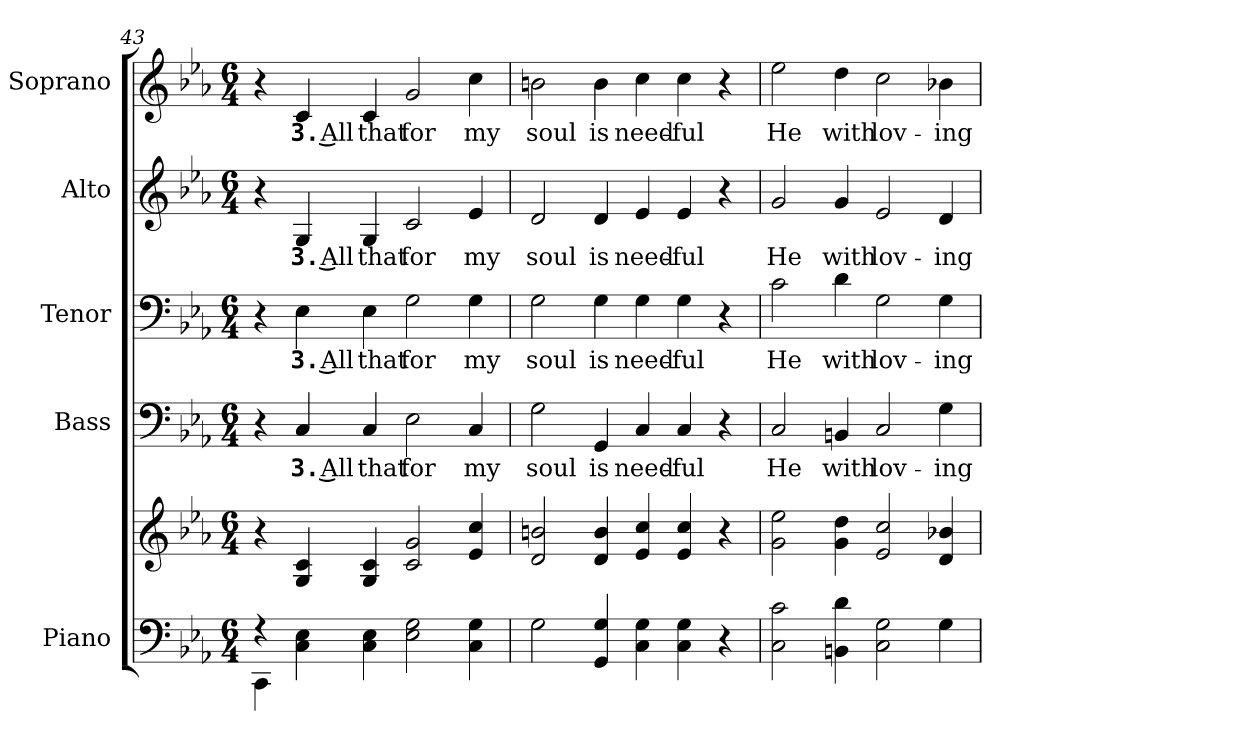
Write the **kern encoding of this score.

**kern	**kern	**kern	**text	**kern	**text	**kern	**text	**kern	**text
*part5	*part5	*part4	*part4	*part3	*part3	*part2	*part2	*part1	*part1
*staff6	*staff5	*staff4	*staff4	*staff3	*staff3	*staff2	*staff2	*staff1	*staff1
*I"Piano	*	*I"Bass	*	*I"Tenor	*	*I"Alto	*	*I"Soprano	*
*I'Pno.	*	*I'B.	*	*I'T.	*	*I'A.	*	*I'S.	*
!!LO:PB:g=z
*clefF4	*clefG2	*clefF4	*	*clefF4	*	*clefG2	*	*clefG2	*
*k[b-e-a-]	*k[b-e-a-]	*k[b-e-a-]	*	*k[b-e-a-]	*	*k[b-e-a-]	*	*k[b-e-a-]	*
*E-:	*E-:	*E-:	*	*E-:	*	*E-:	*	*E-:	*
*M6/4	*M6/4	*M6/4	*	*M6/4	*	*M6/4	*	*M6/4	*
=43	=43	=43	=43	=43	=43	=43	=43	=43	=43
*^	*	*	*	*	*	*	*	*	*
4r	4CCi\	4r	4r	.	4r	.	4r	.	4r	.
!	!	!	!	!LO:LY:b:color=#000000	!	!	!	!	!	!
!	!	!	!	!	!	!LO:LY:b:color=#000000	!	!	!	!
!	!	!	!	!	!	!	!	!LO:LY:b:color=#000000	!	!
!	!	!	!	!	!	!	!	!	!	!LO:LY:b:color=#000000
4Ci\ 4E-i	4ryy	4Gi/ 4ci	4Ci/	3. All	4E-i\	3. All	4Gi/	3. All	4ci/	3. All
!	!	!	!	!LO:LY:b:color=#000000	!	!	!	!	!	!
!	!	!	!	!	!	!LO:LY:b:color=#000000	!	!	!	!
!	!	!	!	!	!	!	!	!LO:LY:b:color=#000000	!	!
!	!	!	!	!	!	!	!	!	!	!LO:LY:b:color=#000000
4Ci\ 4E-i	4ryy	4Gi/ 4ci	4Ci/	that	4E-i\	that	4Gi/	that	4ci/	that
!	!	!	!	!LO:LY:b:color=#000000	!	!	!	!	!	!
!	!	!	!	!	!	!LO:LY:b:color=#000000	!	!	!	!
!	!	!	!	!	!	!	!	!LO:LY:b:color=#000000	!	!
!	!	!	!	!	!	!	!	!	!	!LO:LY:b:color=#000000
2E-i\ 2Gi	2.ryy	2ci/ 2gi	2E-i\	for	2Gi\	for	2ci/	for	2gi/	for
!	!	!	!	!LO:LY:b:color=#000000	!	!	!	!	!	!
!	!	!	!	!	!	!LO:LY:b:color=#000000	!	!	!	!
!	!	!	!	!	!	!	!	!LO:LY:b:color=#000000	!	!
!	!	!	!	!	!	!	!	!	!	!LO:LY:b:color=#000000
4Ci\ 4Gi	.	4e-i/ 4cci	4Ci/	my	4Gi\	my	4e-i/	my	4cci\	my
*v	*v	*	*	*	*	*	*	*	*	*
=44	=44	=44	=44	=44	=44	=44	=44	=44	=44
!	!	!	!LO:LY:b:color=#000000	!	!	!	!	!	!
!	!	!	!	!	!LO:LY:b:color=#000000	!	!	!	!
!	!	!	!	!	!	!	!LO:LY:b:color=#000000	!	!
!	!	!	!	!	!	!	!	!	!LO:LY:b:color=#000000
2Gi\	2di/ 2bni	2Gi\	soul	2Gi\	soul	2di/	soul	2bni\	soul
!	!	!	!LO:LY:b:color=#000000	!	!	!	!	!	!
!	!	!	!	!	!LO:LY:b:color=#000000	!	!	!	!
!	!	!	!	!	!	!	!LO:LY:b:color=#000000	!	!
!	!	!	!	!	!	!	!	!	!LO:LY:b:color=#000000
4GGi/ 4Gi	4di/ 4bi	4GGi/	is	4Gi\	is	4di/	is	4bi\	is
!	!	!	!LO:LY:b:color=#000000	!	!	!	!	!	!
!	!	!	!	!	!LO:LY:b:color=#000000	!	!	!	!
!	!	!	!	!	!	!	!LO:LY:b:color=#000000	!	!
!	!	!	!	!	!	!	!	!	!LO:LY:b:color=#000000
4Ci\ 4Gi	4e-i/ 4cci	4Ci/	need-	4Gi\	need-	4e-i/	need-	4cci\	need-
!	!	!	!LO:LY:b:color=#000000	!	!	!	!	!	!
!	!	!	!	!	!LO:LY:b:color=#000000	!	!	!	!
!	!	!	!	!	!	!	!LO:LY:b:color=#000000	!	!
!	!	!	!	!	!	!	!	!	!LO:LY:b:color=#000000
4Ci\ 4Gi	4e-i/ 4cci	4Ci/	-ful	4Gi\	-ful	4e-i/	-ful	4cci\	-ful
4r	4r	4r	.	4r	.	4r	.	4r	.
!!LO:PB:g=z
=45	=45	=45	=45	=45	=45	=45	=45	=45	=45
!	!	!	!LO:LY:b:color=#000000	!	!	!	!	!	!
!	!	!	!	!	!LO:LY:b:color=#000000	!	!	!	!
!	!	!	!	!	!	!	!LO:LY:b:color=#000000	!	!
!	!	!	!	!	!	!	!	!	!LO:LY:b:color=#000000
2Ci\ 2ci	2gi\ 2ee-i	2Ci/	He	2ci\	He	2gi/	He	2ee-i\	He
!	!	!	!LO:LY:b:color=#000000	!	!	!	!	!	!
!	!	!	!	!	!LO:LY:b:color=#000000	!	!	!	!
!	!	!	!	!	!	!	!LO:LY:b:color=#000000	!	!
!	!	!	!	!	!	!	!	!	!LO:LY:b:color=#000000
4BBni\ 4di	4gi\ 4ddi	4BBni/	with	4di\	with	4gi/	with	4ddi\	with
!	!	!	!LO:LY:b:color=#000000	!	!	!	!	!	!
!	!	!	!	!	!LO:LY:b:color=#000000	!	!	!	!
!	!	!	!	!	!	!	!LO:LY:b:color=#000000	!	!
!	!	!	!	!	!	!	!	!	!LO:LY:b:color=#000000
2Ci\ 2Gi	2e-i/ 2cci	2Ci/	lov-	2Gi\	lov-	2e-i/	lov-	2cci\	lov-
!	!	!	!LO:LY:b:color=#000000	!	!	!	!	!	!
!	!	!	!	!	!LO:LY:b:color=#000000	!	!	!	!
!	!	!	!	!	!	!	!LO:LY:b:color=#000000	!	!
!	!	!	!	!	!	!	!	!	!LO:LY:b:color=#000000
4Gi\	4di/ 4b-Xi	4Gi\	-ing	4Gi\	-ing	4di/	-ing	4b-Xi\	-ing
=	=	=	=	=	=	=	=	=	=
*-	*-	*-	*-	*-	*-	*-	*-	*-	*-
